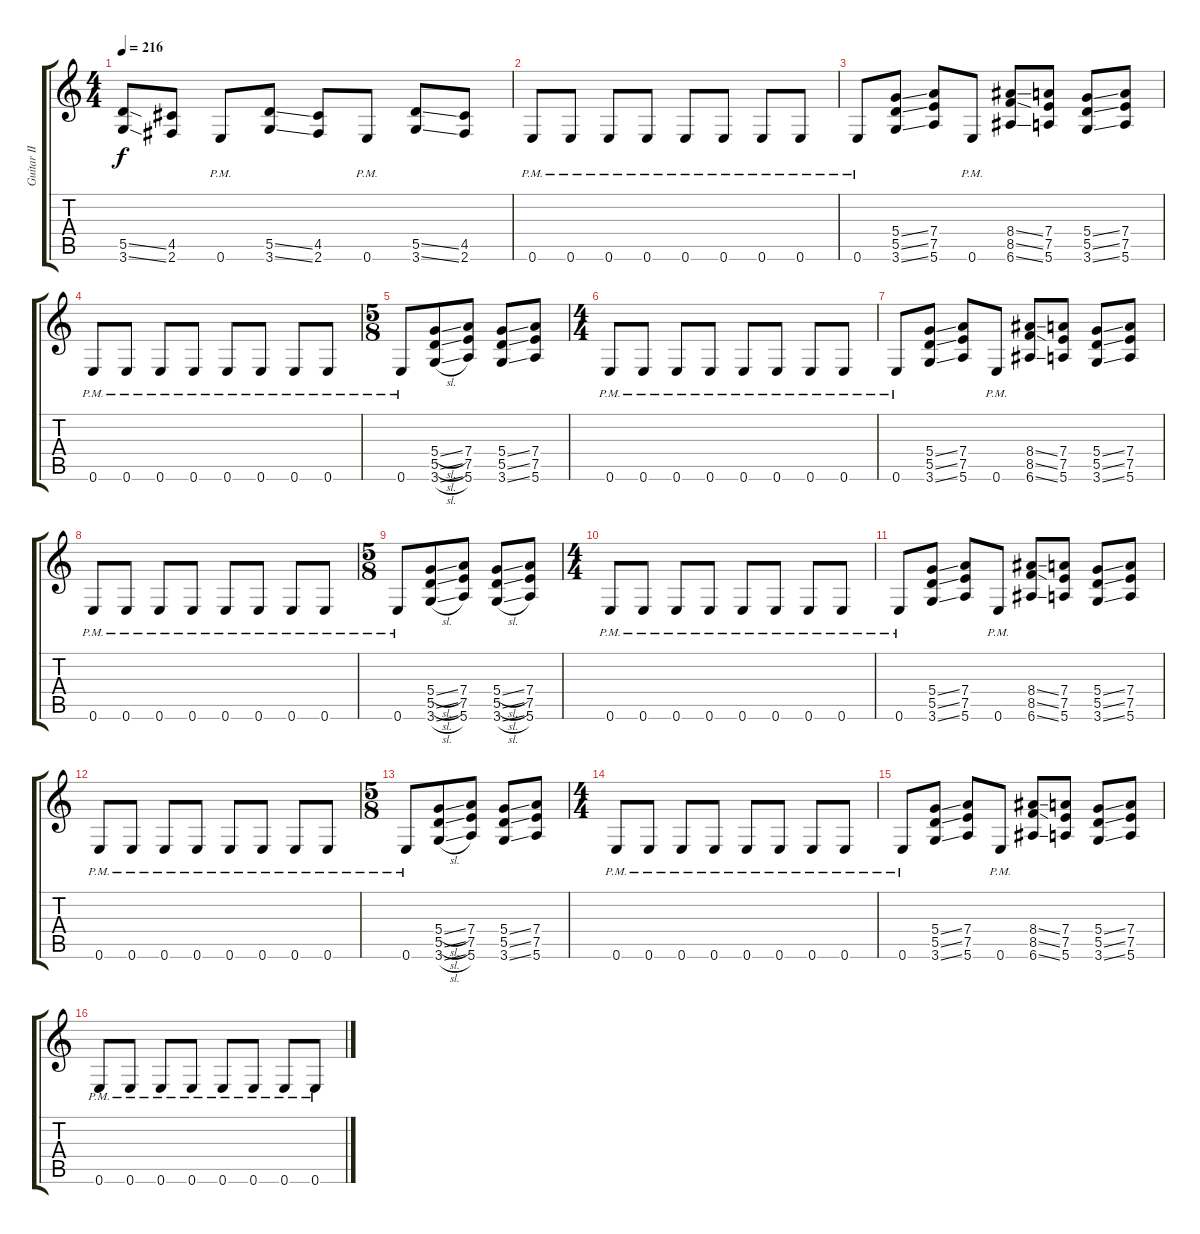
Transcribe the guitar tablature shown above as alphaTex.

\track ("Guitar II" "Guitar II") {instrument distortionguitar}
\staff {score tabs}
\tuning (E4 B3 G3 D3 A2 E2) {hide}
\ts (4 4)
\tempo 216
\clef g2
\ks c
(5.5{ss} 3.6{ss}).8{dy f} (4.5 2.6).8 0.6{pm}.8 (5.5{ss} 3.6{ss}).8 (4.5 2.6).8 0.6{pm}.8 (5.5{ss} 3.6{ss}).8 (4.5 2.6).8 |
0.6{pm}.8 0.6{pm}.8 0.6{pm}.8 0.6{pm}.8 0.6{pm}.8 0.6{pm}.8 0.6{pm}.8 0.6{pm}.8 |
0.6{pm}.8 (5.4{ss} 5.5{ss} 3.6{ss}).8 (7.4 7.5 5.6).8 0.6{pm}.8 (8.4{ss} 8.5{ss} 6.6{ss}).8 (7.4 7.5 5.6).8 (5.4{ss} 5.5{ss} 3.6{ss}).8 (7.4 7.5 5.6).8 |
0.6{pm}.8 0.6{pm}.8 0.6{pm}.8 0.6{pm}.8 0.6{pm}.8 0.6{pm}.8 0.6{pm}.8 0.6{pm}.8 |
\ts (5 8)
0.6{pm}.8 (5.4{sl} 5.5{sl} 3.6{sl}).8 (7.4 7.5 5.6).8 (5.4{ss} 5.5{ss} 3.6{ss}).8 (7.4 7.5 5.6).8 |
\ts (4 4)
0.6{pm}.8 0.6{pm}.8 0.6{pm}.8 0.6{pm}.8 0.6{pm}.8 0.6{pm}.8 0.6{pm}.8 0.6{pm}.8 |
0.6{pm}.8 (5.4{ss} 5.5{ss} 3.6{ss}).8 (7.4 7.5 5.6).8 0.6{pm}.8 (8.4{ss} 8.5{ss} 6.6{ss}).8 (7.4 7.5 5.6).8 (5.4{ss} 5.5{ss} 3.6{ss}).8 (7.4 7.5 5.6).8 |
0.6{pm}.8 0.6{pm}.8 0.6{pm}.8 0.6{pm}.8 0.6{pm}.8 0.6{pm}.8 0.6{pm}.8 0.6{pm}.8 |
\ts (5 8)
0.6{pm}.8 (5.4{sl} 5.5{sl} 3.6{sl}).8 (7.4 7.5 5.6).8 (5.4{sl} 5.5{sl} 3.6{sl}).8 (7.4 7.5 5.6).8 |
\ts (4 4)
0.6{pm}.8 0.6{pm}.8 0.6{pm}.8 0.6{pm}.8 0.6{pm}.8 0.6{pm}.8 0.6{pm}.8 0.6{pm}.8 |
0.6{pm}.8 (5.4{ss} 5.5{ss} 3.6{ss}).8 (7.4 7.5 5.6).8 0.6{pm}.8 (8.4{ss} 8.5{ss} 6.6{ss}).8 (7.4 7.5 5.6).8 (5.4{ss} 5.5{ss} 3.6{ss}).8 (7.4 7.5 5.6).8 |
0.6{pm}.8 0.6{pm}.8 0.6{pm}.8 0.6{pm}.8 0.6{pm}.8 0.6{pm}.8 0.6{pm}.8 0.6{pm}.8 |
\ts (5 8)
0.6{pm}.8 (5.4{sl} 5.5{sl} 3.6{sl}).8 (7.4 7.5 5.6).8 (5.4{ss} 5.5{ss} 3.6{ss}).8 (7.4 7.5 5.6).8 |
\ts (4 4)
0.6{pm}.8 0.6{pm}.8 0.6{pm}.8 0.6{pm}.8 0.6{pm}.8 0.6{pm}.8 0.6{pm}.8 0.6{pm}.8 |
0.6{pm}.8 (5.4{ss} 5.5{ss} 3.6{ss}).8 (7.4 7.5 5.6).8 0.6{pm}.8 (8.4{ss} 8.5{ss} 6.6{ss}).8 (7.4 7.5 5.6).8 (5.4{ss} 5.5{ss} 3.6{ss}).8 (7.4 7.5 5.6).8 |
0.6{pm}.8 0.6{pm}.8 0.6{pm}.8 0.6{pm}.8 0.6{pm}.8 0.6{pm}.8 0.6{pm}.8 0.6{pm}.8
